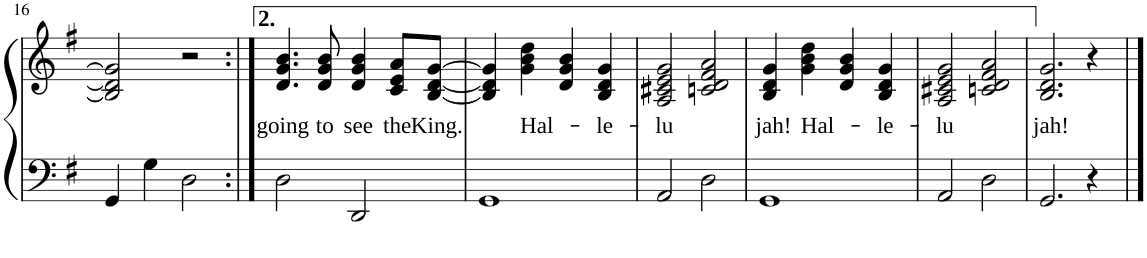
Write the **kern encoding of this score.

**kern	**kern	**text
*part1	*part1	*part1
*staff2	*staff1	*staff1
*I"Piano	*	*
*I'Pno	*	*
!!LO:PB:g=z
*clefF4	*clefG2	*
*k[f#]	*k[f#]	*
*M4/4	*M4/4	*
=16	=16	=16
4GG/	2B/] 2d/] 2g/]	.
4G\	.	.
2D\	2r	.
=17:|!	=17:|!	=17:|!
!	!	!LO:LY:b
2D\	4.d/ 4.g/ 4.b/	going
!	!	!LO:LY:b
.	8d/ 8g/ 8b/	to
!	!	!LO:LY:b
2DD/	4d/ 4g/ 4b/	see
!	!	!LO:LY:b
.	8c/ 8e/ 8a/L	the
!	!	!LO:LY:b
.	[8B/ [8d/ [8g/J	King.
=18	=18	=18
1GG	4B/] 4d/] 4g/]	.
!	!	!LO:LY:b
.	4g\ 4b\ 4dd\	Hal-
.	4d/ 4g/ 4b/	.
!	!	!LO:LY:b
.	4B/ 4d/ 4g/	le-
=19	=19	=19
!	!	!LO:LY:b
2AA/	2A/ 2c#X/ 2e/ 2g/	-lu
2D\	2cn/ 2d/ 2f#/ 2a/	.
=20	=20	=20
!	!	!LO:LY:b
1GG	4B/ 4d/ 4g/	jah!
!	!	!LO:LY:b
.	4g\ 4b\ 4dd\	Hal-
.	4d/ 4g/ 4b/	.
!	!	!LO:LY:b
.	4B/ 4d/ 4g/	le-
=21	=21	=21
!	!	!LO:LY:b
2AA/	2A/ 2c#X/ 2e/ 2g/	-lu
2D\	2cn/ 2d/ 2f#/ 2a/	.
=22	=22	=22
!	!	!LO:LY:b
2.GG/	2.B/ 2.d/ 2.g/	jah!
4r	4r	.
==	==	==
*-	*-	*-
